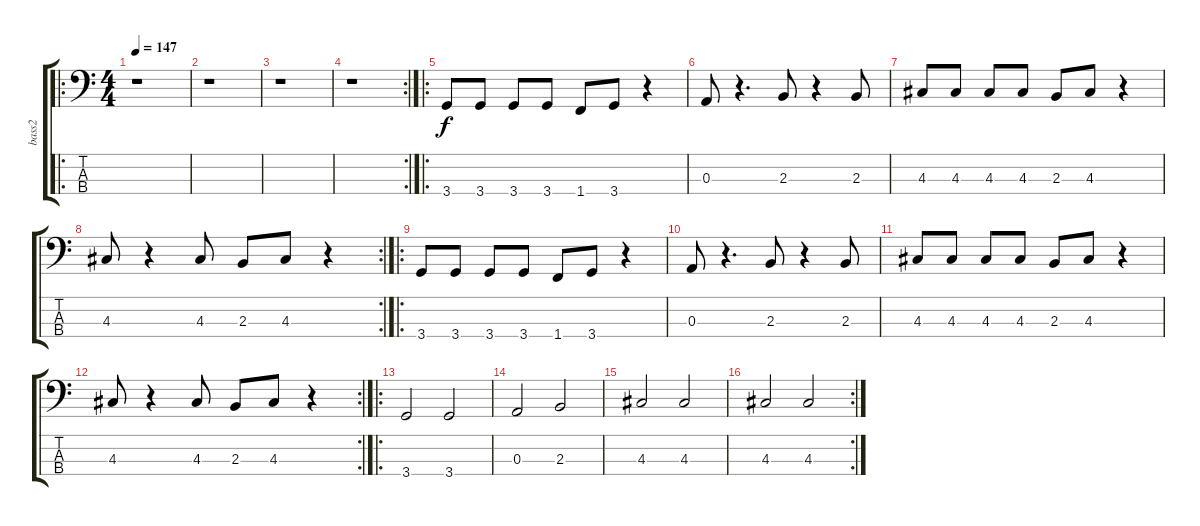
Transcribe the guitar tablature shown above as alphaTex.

\track ("bass2" "bass2") {instrument distortionguitar}
\staff {score tabs}
\tuning (G2 D2 A1 E1) {hide}
\ro
\ts (4 4)
\tempo 147
\clef f4
\ks c
r.1{dy f instrument distortionguitar} |
r.1 |
r.1 |
\rc 2
r.1 |
\ro
3.4.8 3.4.8 3.4.8 3.4.8 1.4.8 3.4.8 r.4 |
0.3.8 r.4{d} 2.3.8 r.4 2.3.8 |
4.3.8 4.3.8 4.3.8 4.3.8 2.3.8 4.3.8 r.4 |
\rc 2
4.3.8 r.4 4.3.8 2.3.8 4.3.8 r.4 |
\ro
3.4.8 3.4.8 3.4.8 3.4.8 1.4.8 3.4.8 r.4 |
0.3.8 r.4{d} 2.3.8 r.4 2.3.8 |
4.3.8 4.3.8 4.3.8 4.3.8 2.3.8 4.3.8 r.4 |
\rc 2
4.3.8 r.4 4.3.8 2.3.8 4.3.8 r.4 |
\ro
3.4.2 3.4.2 |
0.3.2 2.3.2 |
4.3.2 4.3.2 |
\rc 2
4.3.2 4.3.2
